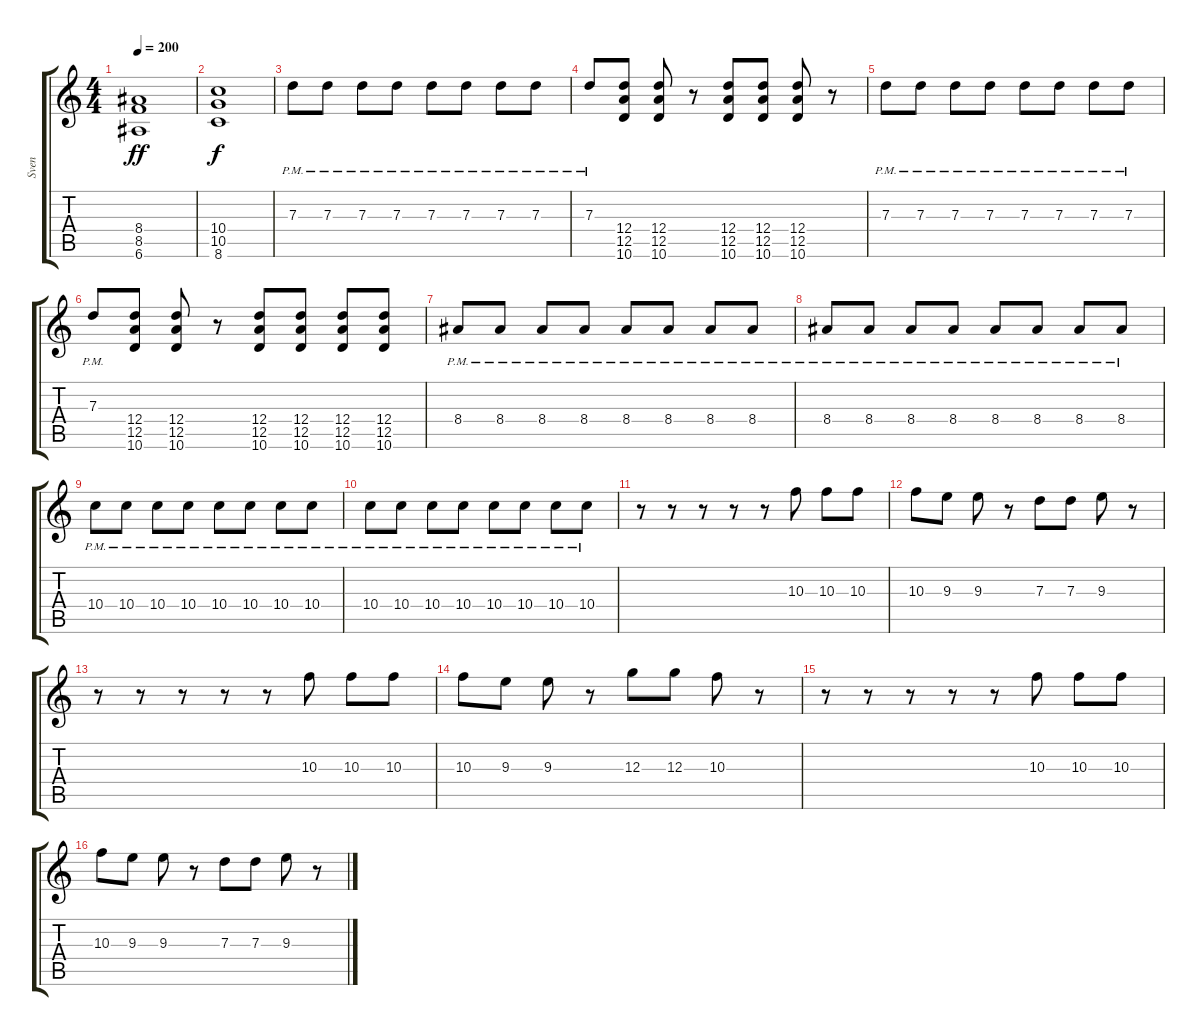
\track ("Sven" "Sven") {instrument distortionguitar}
\staff {score tabs}
\tuning (E4 B3 G3 D3 A2 E2) {hide}
\ts (4 4)
\tempo 200
\clef g2
\ks c
(8.4 8.5 6.6).1{dy ff} |
(10.4 10.5 8.6).1{dy f} |
7.3{pm}.8 7.3{pm}.8 7.3{pm}.8 7.3{pm}.8 7.3{pm}.8 7.3{pm}.8 7.3{pm}.8 7.3{pm}.8 |
7.3{pm}.8 (12.4 12.5 10.6).8 (12.4 12.5 10.6).8 r.8 (12.4 12.5 10.6).8 (12.4 12.5 10.6).8 (12.4 12.5 10.6).8 r.8 |
7.3{pm}.8 7.3{pm}.8 7.3{pm}.8 7.3{pm}.8 7.3{pm}.8 7.3{pm}.8 7.3{pm}.8 7.3{pm}.8 |
7.3{pm}.8 (12.4 12.5 10.6).8 (12.4 12.5 10.6).8 r.8 (12.4 12.5 10.6).8 (12.4 12.5 10.6).8 (12.4 12.5 10.6).8 (12.4 12.5 10.6).8 |
8.4{pm}.8 8.4{pm}.8 8.4{pm}.8 8.4{pm}.8 8.4{pm}.8 8.4{pm}.8 8.4{pm}.8 8.4{pm}.8 |
8.4{pm}.8 8.4{pm}.8 8.4{pm}.8 8.4{pm}.8 8.4{pm}.8 8.4{pm}.8 8.4{pm}.8 8.4{pm}.8 |
10.4{pm}.8 10.4{pm}.8 10.4{pm}.8 10.4{pm}.8 10.4{pm}.8 10.4{pm}.8 10.4{pm}.8 10.4{pm}.8 |
10.4{pm}.8 10.4{pm}.8 10.4{pm}.8 10.4{pm}.8 10.4{pm}.8 10.4{pm}.8 10.4{pm}.8 10.4{pm}.8 |
r.8 r.8 r.8 r.8 r.8 10.3.8 10.3.8 10.3.8 |
10.3.8 9.3.8 9.3.8 r.8 7.3.8 7.3.8 9.3.8 r.8 |
r.8 r.8 r.8 r.8 r.8 10.3.8 10.3.8 10.3.8 |
10.3.8 9.3.8 9.3.8 r.8 12.3.8 12.3.8 10.3.8 r.8 |
r.8 r.8 r.8 r.8 r.8 10.3.8 10.3.8 10.3.8 |
10.3.8 9.3.8 9.3.8 r.8 7.3.8 7.3.8 9.3.8 r.8
